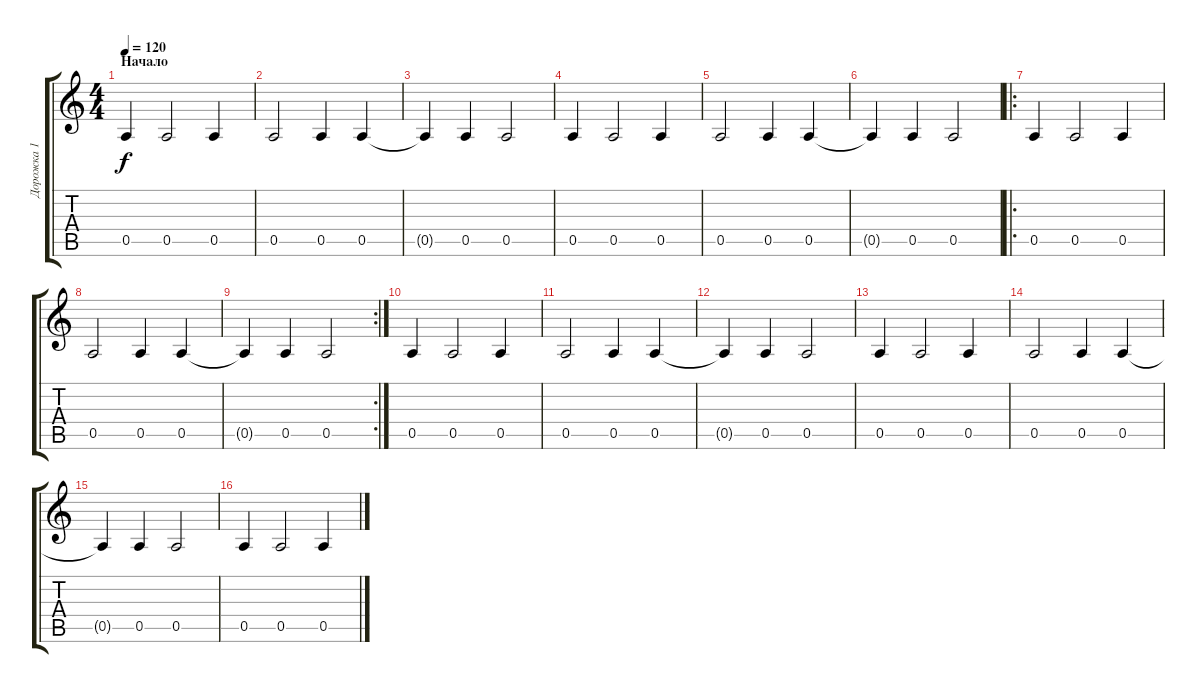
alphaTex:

\track ("Дорожка 1" "Дорожка 1") {instrument distortionguitar}
\staff {score tabs}
\tuning (E4 B3 G3 D3 A2 E2) {hide}
\ts (4 4)
\section ("" "Начало")
\tempo 120
\clef g2
\ks c
0.5.4{dy f} 0.5.2 0.5.4 |
0.5.2 0.5.4 0.5.4 |
0.5{t}.4 0.5.4 0.5.2 |
0.5.4 0.5.2 0.5.4 |
0.5.2 0.5.4 0.5.4 |
0.5{t}.4 0.5.4 0.5.2 |
\ro
0.5.4 0.5.2 0.5.4 |
0.5.2 0.5.4 0.5.4 |
\rc 2
0.5{t}.4 0.5.4 0.5.2 |
0.5.4 0.5.2 0.5.4 |
0.5.2 0.5.4 0.5.4 |
0.5{t}.4 0.5.4 0.5.2 |
0.5.4 0.5.2 0.5.4 |
0.5.2 0.5.4 0.5.4 |
0.5{t}.4 0.5.4 0.5.2 |
0.5.4 0.5.2 0.5.4
